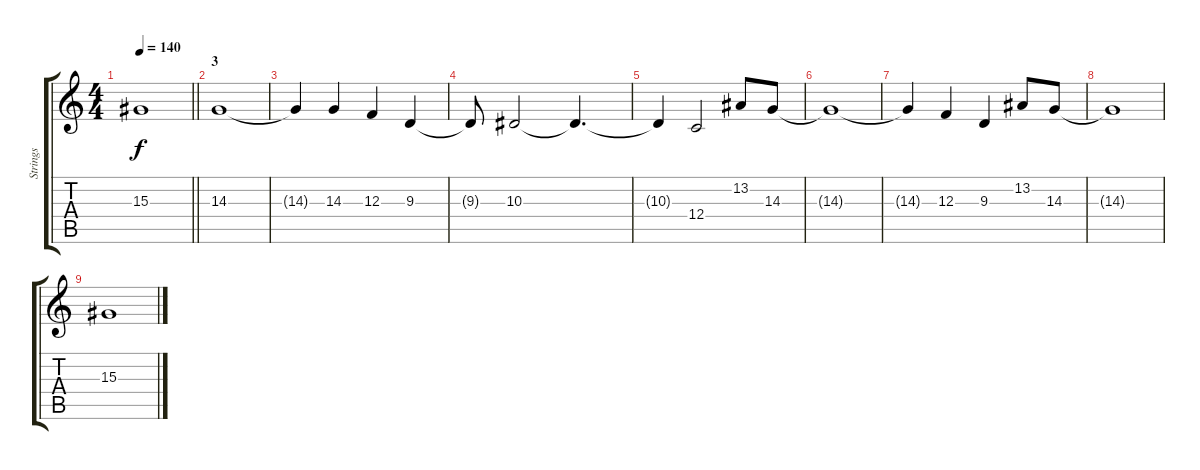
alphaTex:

\track ("Strings" "Strings") {instrument stringensemble1}
\staff {score tabs}
\tuning (D4 A3 F3 C3 G2 C2) {hide}
\ts (4 4)
\tempo 140
\clef g2
\barLineRight lightlight
\ks c
15.3.1{dy f} |
\section ("" "3")
14.3.1 |
14.3{t}.4 14.3.4 12.3.4 9.3.4 |
9.3{t}.8 10.3.2 10.3{t}.4{d} |
10.3{t}.4 12.4.2 13.2.8 14.3.8 |
14.3{t}.1 |
14.3{t}.4 12.3.4 9.3.4 13.2.8 14.3.8 |
14.3{t}.1 |
15.3.1
